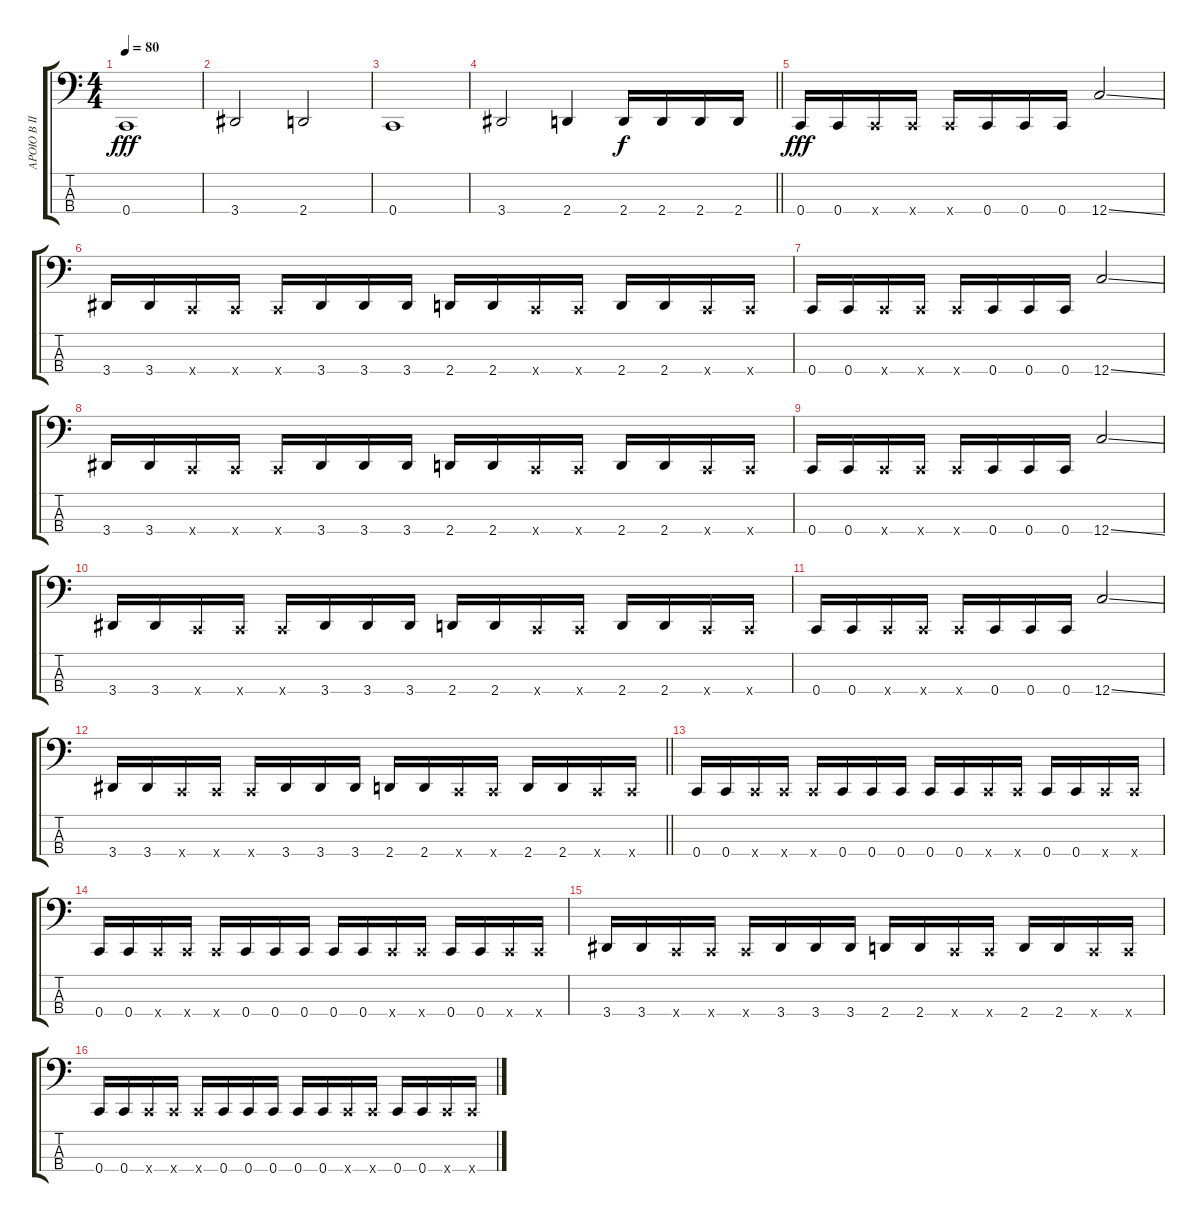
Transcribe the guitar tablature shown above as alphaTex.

\track ("APOIO B III " "APOIO B II") {instrument electricbassfinger}
\staff {score tabs}
\tuning (F2 C2 G1 C1) {hide}
\ts (4 4)
\section ("" "")
\tempo 80
\clef f4
\ks c
0.4.1{dy fff} |
3.4.2 2.4.2 |
0.4.1 |
\barLineRight lightlight
3.4.2 2.4.4 2.4.16{dy f} 2.4.16 2.4.16 2.4.16 |
\section ("" "")
0.4.16{dy fff} 0.4.16 0.4{x}.16 0.4{x}.16 0.4{x}.16 0.4.16 0.4.16 0.4.16 12.4{ss}.2 |
3.4.16 3.4.16 0.4{x}.16 0.4{x}.16 0.4{x}.16 3.4.16 3.4.16 3.4.16 2.4.16 2.4.16 0.4{x}.16 0.4{x}.16 2.4.16 2.4.16 0.4{x}.16 0.4{x}.16 |
0.4.16 0.4.16 0.4{x}.16 0.4{x}.16 0.4{x}.16 0.4.16 0.4.16 0.4.16 12.4{ss}.2 |
3.4.16 3.4.16 0.4{x}.16 0.4{x}.16 0.4{x}.16 3.4.16 3.4.16 3.4.16 2.4.16 2.4.16 0.4{x}.16 0.4{x}.16 2.4.16 2.4.16 0.4{x}.16 0.4{x}.16 |
0.4.16 0.4.16 0.4{x}.16 0.4{x}.16 0.4{x}.16 0.4.16 0.4.16 0.4.16 12.4{ss}.2 |
3.4.16 3.4.16 0.4{x}.16 0.4{x}.16 0.4{x}.16 3.4.16 3.4.16 3.4.16 2.4.16 2.4.16 0.4{x}.16 0.4{x}.16 2.4.16 2.4.16 0.4{x}.16 0.4{x}.16 |
0.4.16 0.4.16 0.4{x}.16 0.4{x}.16 0.4{x}.16 0.4.16 0.4.16 0.4.16 12.4{ss}.2 |
\barLineRight lightlight
3.4.16 3.4.16 0.4{x}.16 0.4{x}.16 0.4{x}.16 3.4.16 3.4.16 3.4.16 2.4.16 2.4.16 0.4{x}.16 0.4{x}.16 2.4.16 2.4.16 0.4{x}.16 0.4{x}.16 |
\section ("" "")
0.4.16 0.4.16 0.4{x}.16 0.4{x}.16 0.4{x}.16 0.4.16 0.4.16 0.4.16 0.4.16 0.4.16 0.4{x}.16 0.4{x}.16 0.4.16 0.4.16 0.4{x}.16 0.4{x}.16 |
0.4.16 0.4.16 0.4{x}.16 0.4{x}.16 0.4{x}.16 0.4.16 0.4.16 0.4.16 0.4.16 0.4.16 0.4{x}.16 0.4{x}.16 0.4.16 0.4.16 0.4{x}.16 0.4{x}.16 |
3.4.16 3.4.16 0.4{x}.16 0.4{x}.16 0.4{x}.16 3.4.16 3.4.16 3.4.16 2.4.16 2.4.16 0.4{x}.16 0.4{x}.16 2.4.16 2.4.16 0.4{x}.16 0.4{x}.16 |
0.4.16 0.4.16 0.4{x}.16 0.4{x}.16 0.4{x}.16 0.4.16 0.4.16 0.4.16 0.4.16 0.4.16 0.4{x}.16 0.4{x}.16 0.4.16 0.4.16 0.4{x}.16 0.4{x}.16
